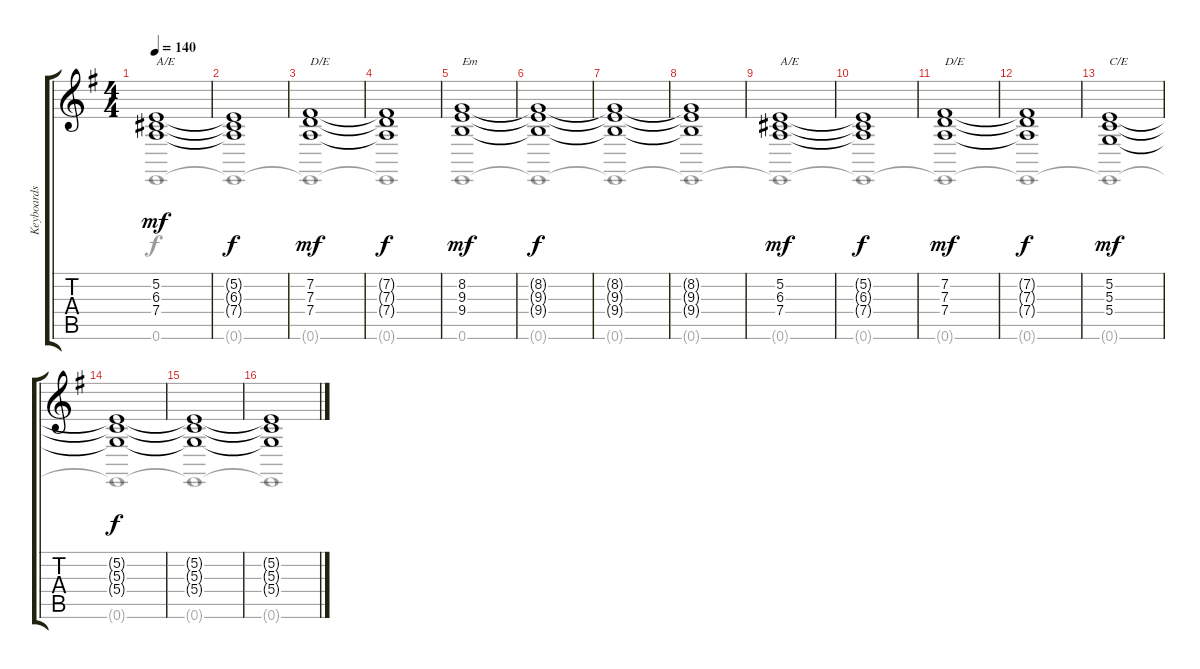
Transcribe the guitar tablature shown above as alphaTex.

\track ("Keyboards" "Keyboards") {instrument stringensemble1}
\staff {score tabs}
\tuning (E4 B3 G3 D3 A2 E2) {hide}
\voice
\ts (4 4)
\tempo 140
\clef g2
\ks eminor
(5.2 6.3 7.4).1{txt "A/E" dy mf} |
(5.2{t} 6.3{t} 7.4{t}).1{dy f} |
(7.2 7.3 7.4).1{txt "D/E" dy mf} |
(7.2{t} 7.3{t} 7.4{t}).1{dy f} |
(8.2 9.3 9.4).1{txt "Em" dy mf volume 10} |
(8.2{t} 9.3{t} 9.4{t}).1{dy f} |
(8.2{t} 9.3{t} 9.4{t}).1 |
(8.2{t} 9.3{t} 9.4{t}).1 |
(5.2 6.3 7.4).1{txt "A/E" dy mf} |
(5.2{t} 6.3{t} 7.4{t}).1{dy f} |
(7.2 7.3 7.4).1{txt "D/E" dy mf} |
(7.2{t} 7.3{t} 7.4{t}).1{dy f} |
(5.2 5.3 5.4).1{txt "C/E" dy mf} |
(5.2{t} 5.3{t} 5.4{t}).1{dy f} |
(5.2{t} 5.3{t} 5.4{t}).1 |
(5.2{t} 5.3{t} 5.4{t}).1
\voice
\clef g2
\ottava regular
\simile none
\ks eminor
0.6{t}.1{dy f} |
0.6{t}.1 |
0.6{t}.1 |
0.6{t}.1 |
0.6.1 |
0.6{t}.1 |
0.6{t}.1 |
0.6{t}.1 |
0.6{t}.1 |
0.6{t}.1 |
0.6{t}.1 |
0.6{t}.1 |
0.6{t}.1 |
0.6{t}.1 |
0.6{t}.1 |
0.6{t}.1
